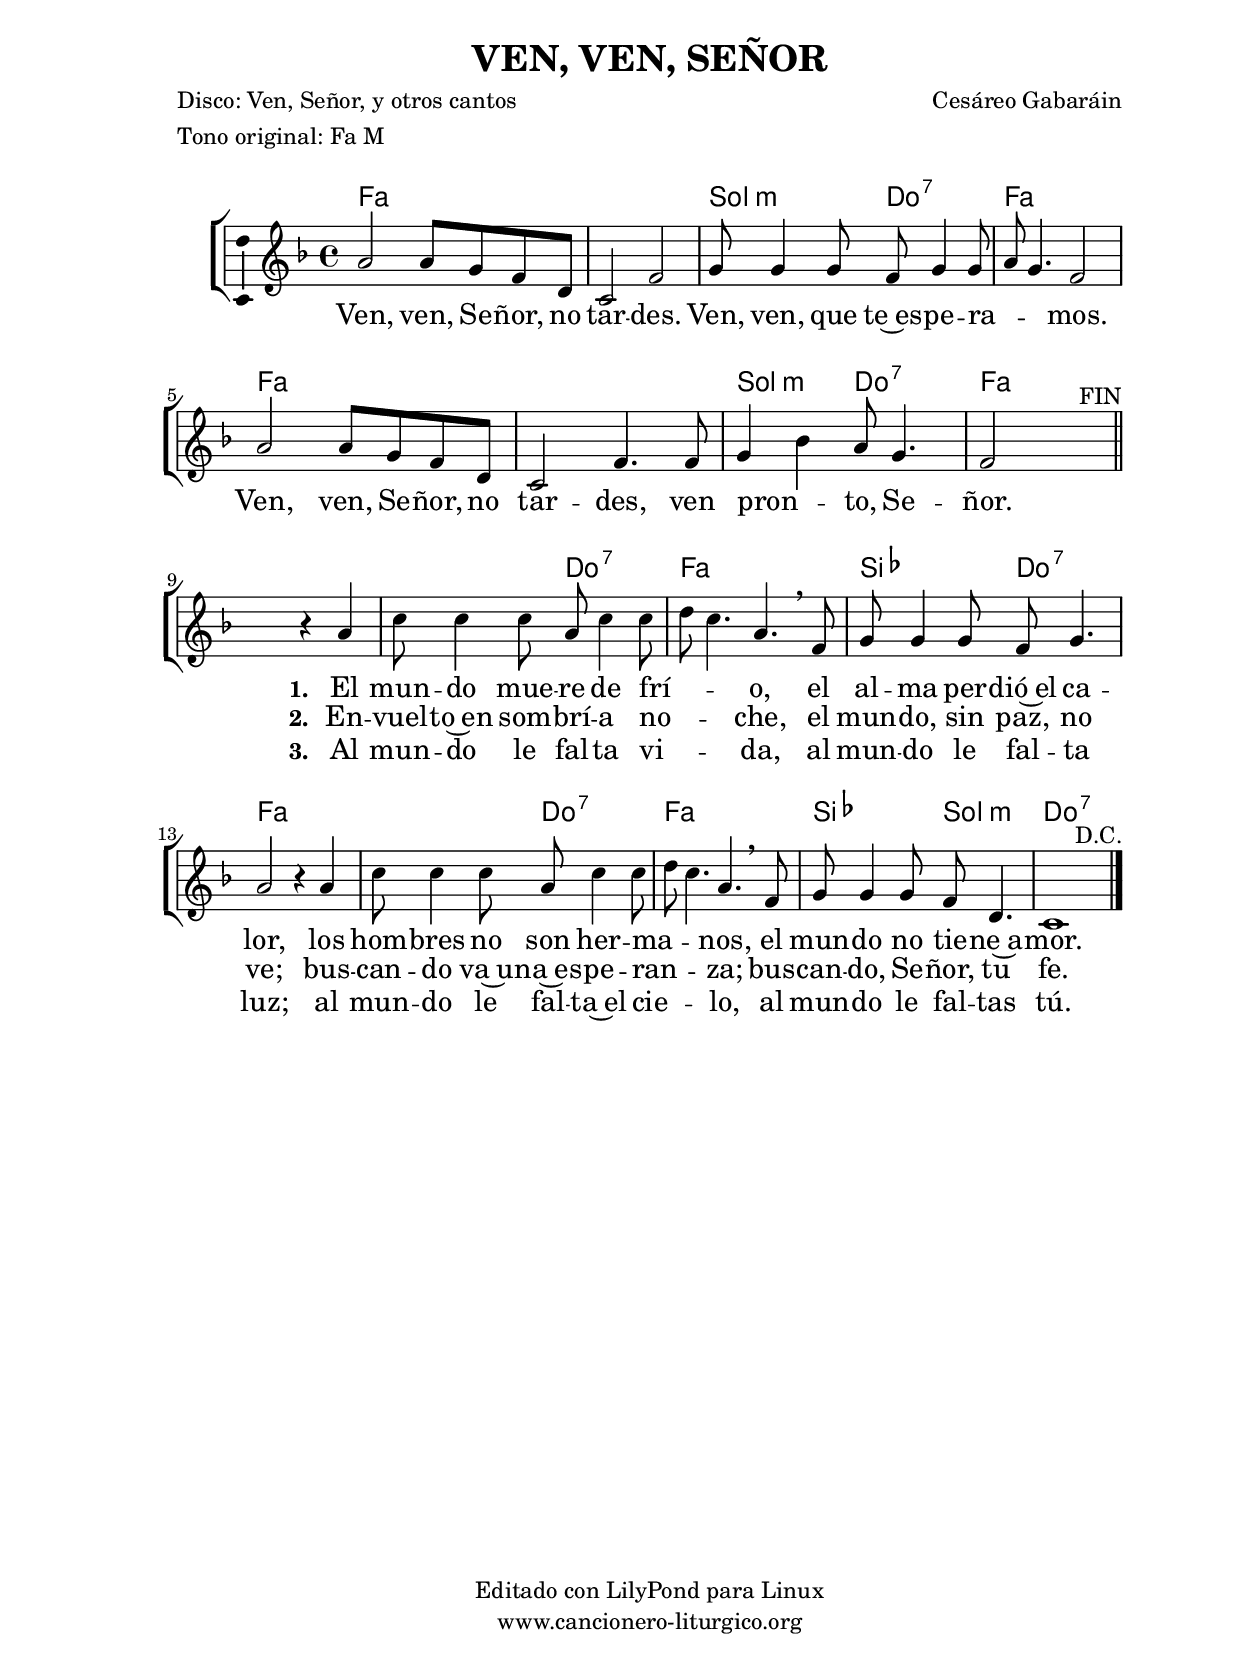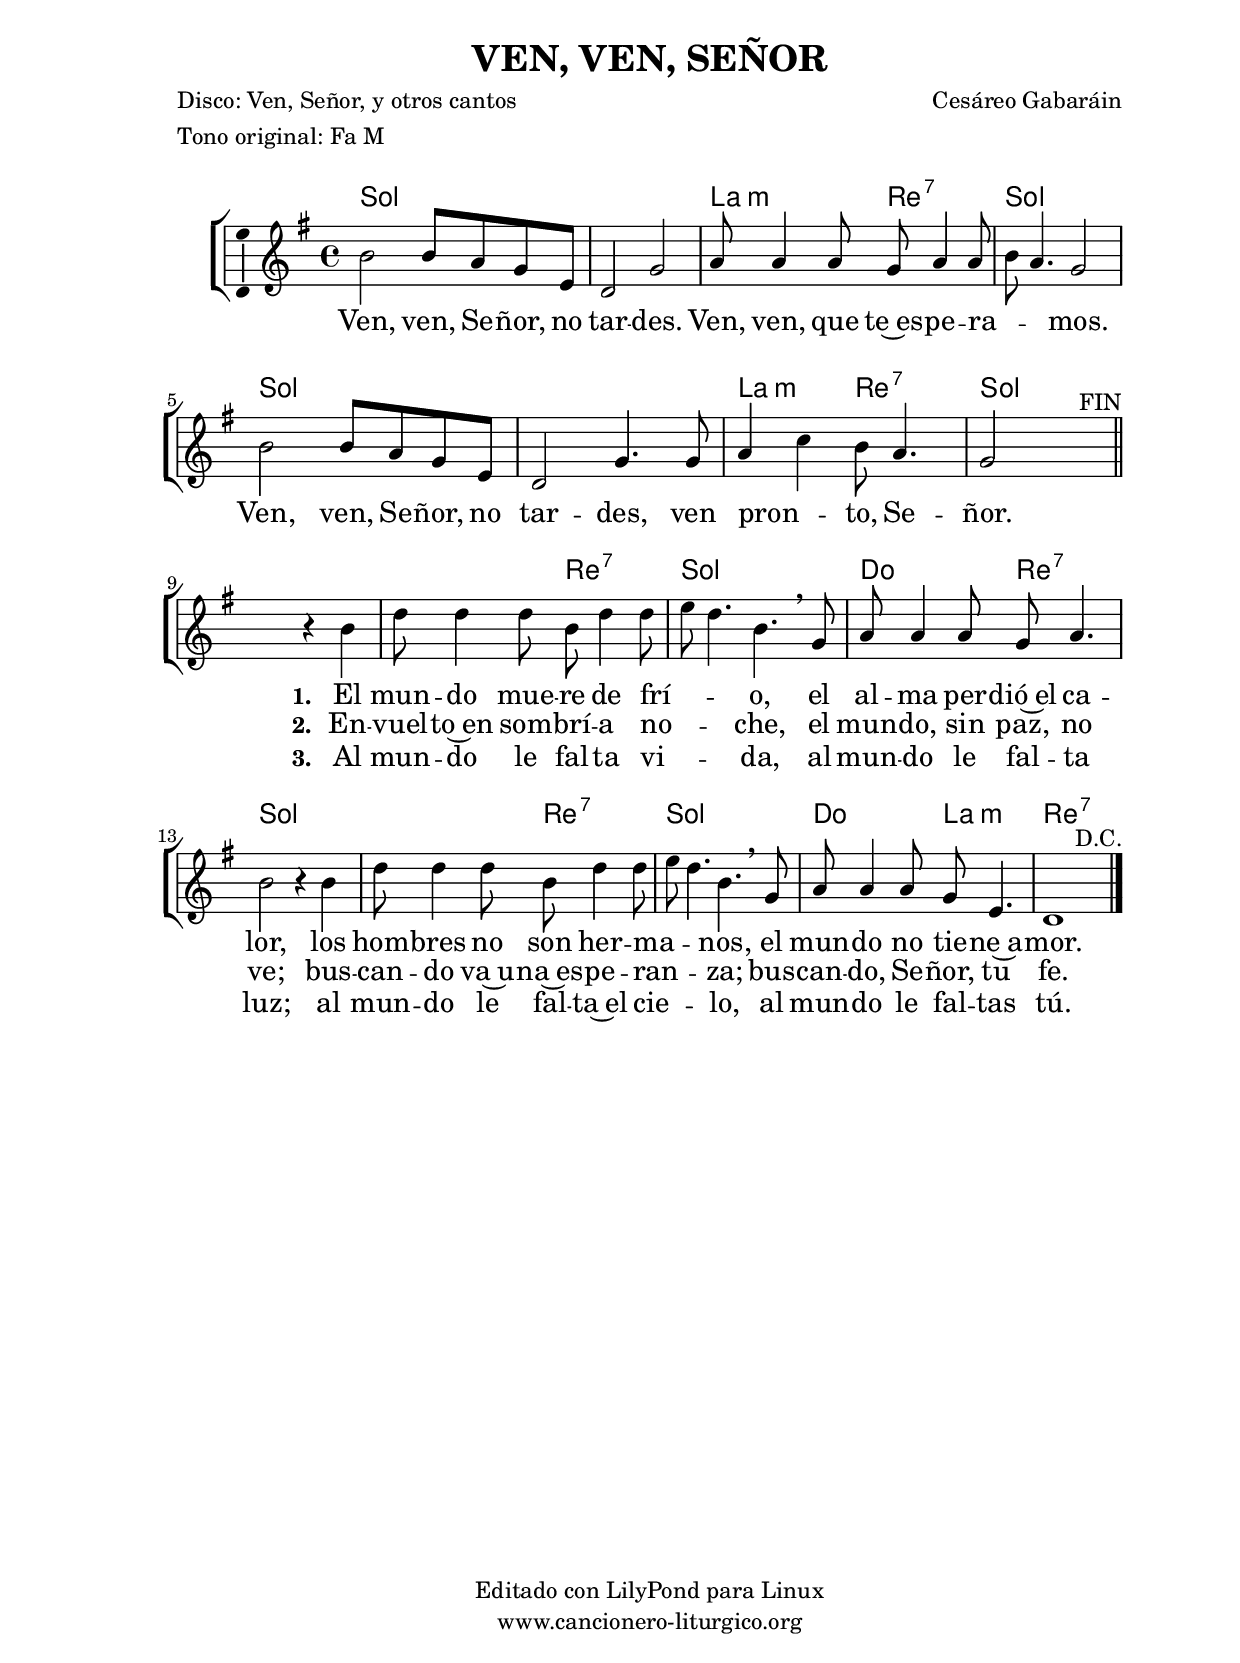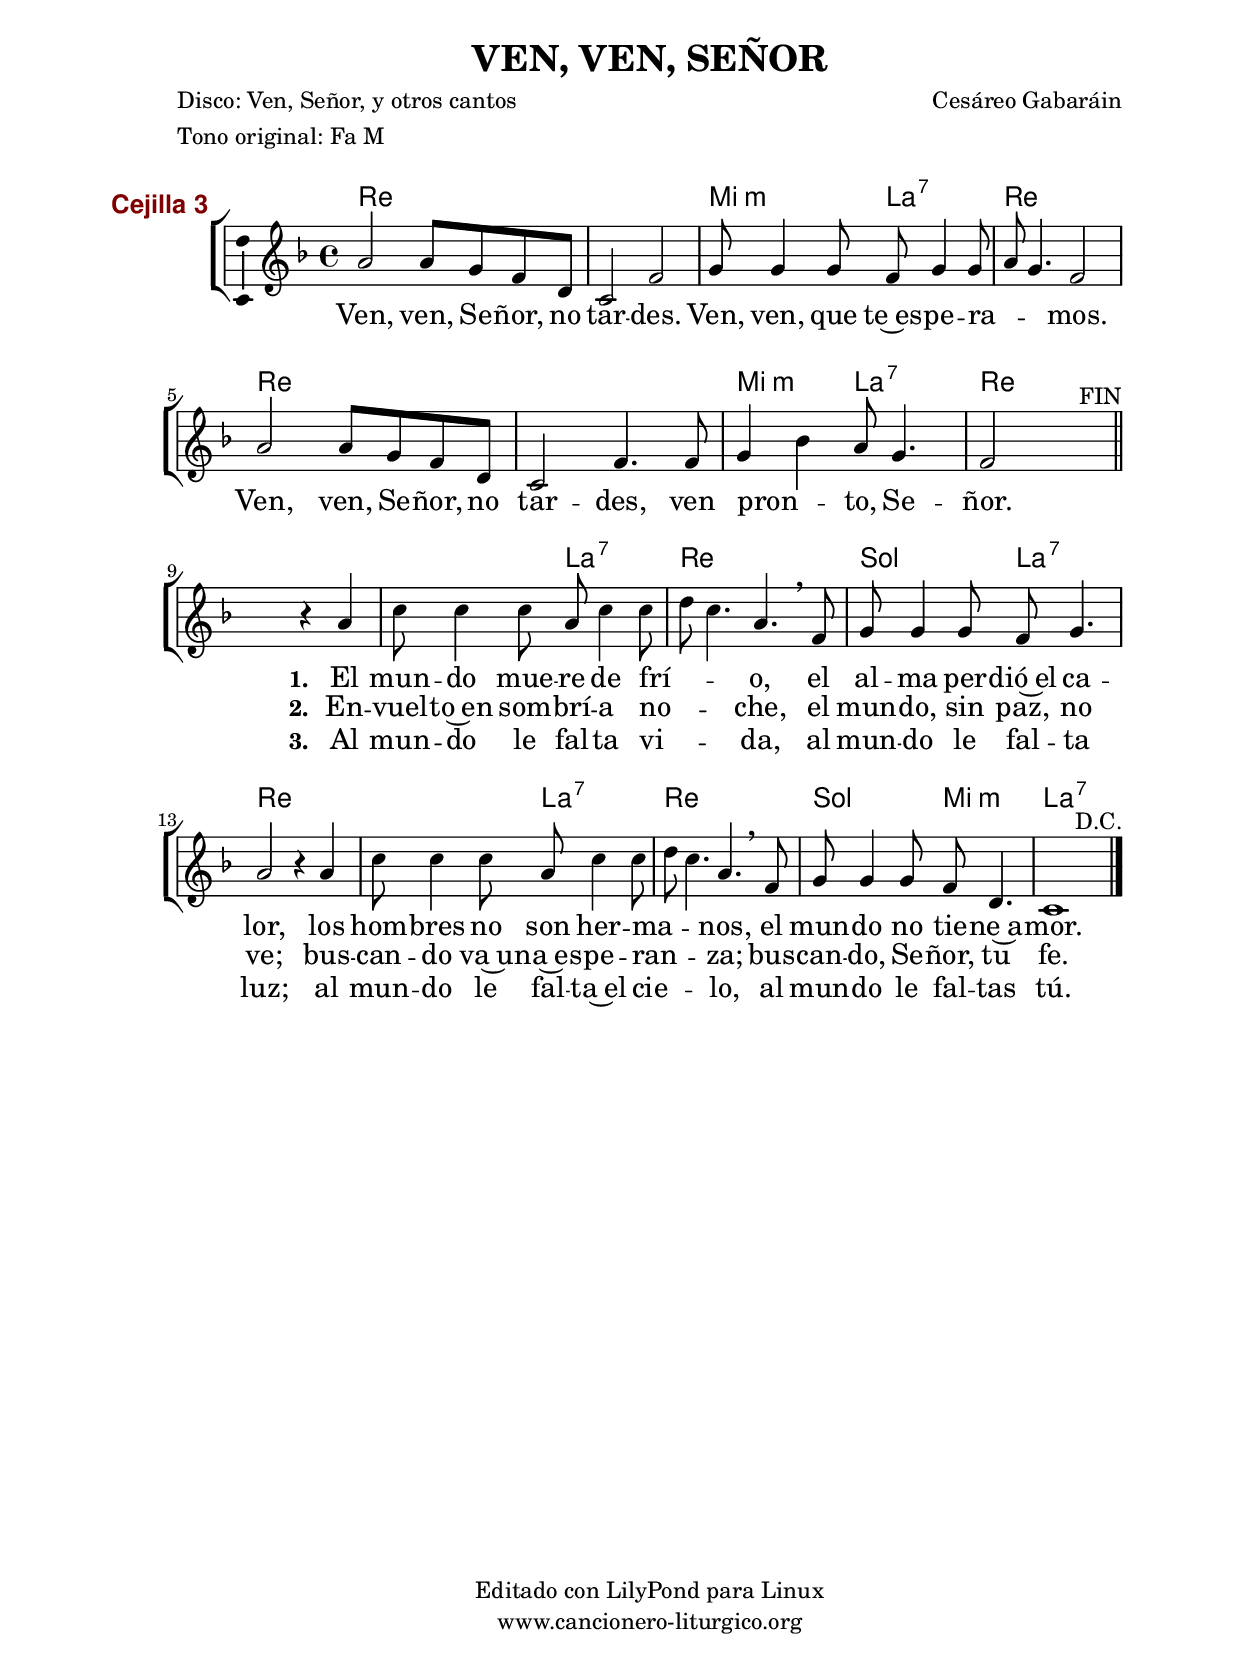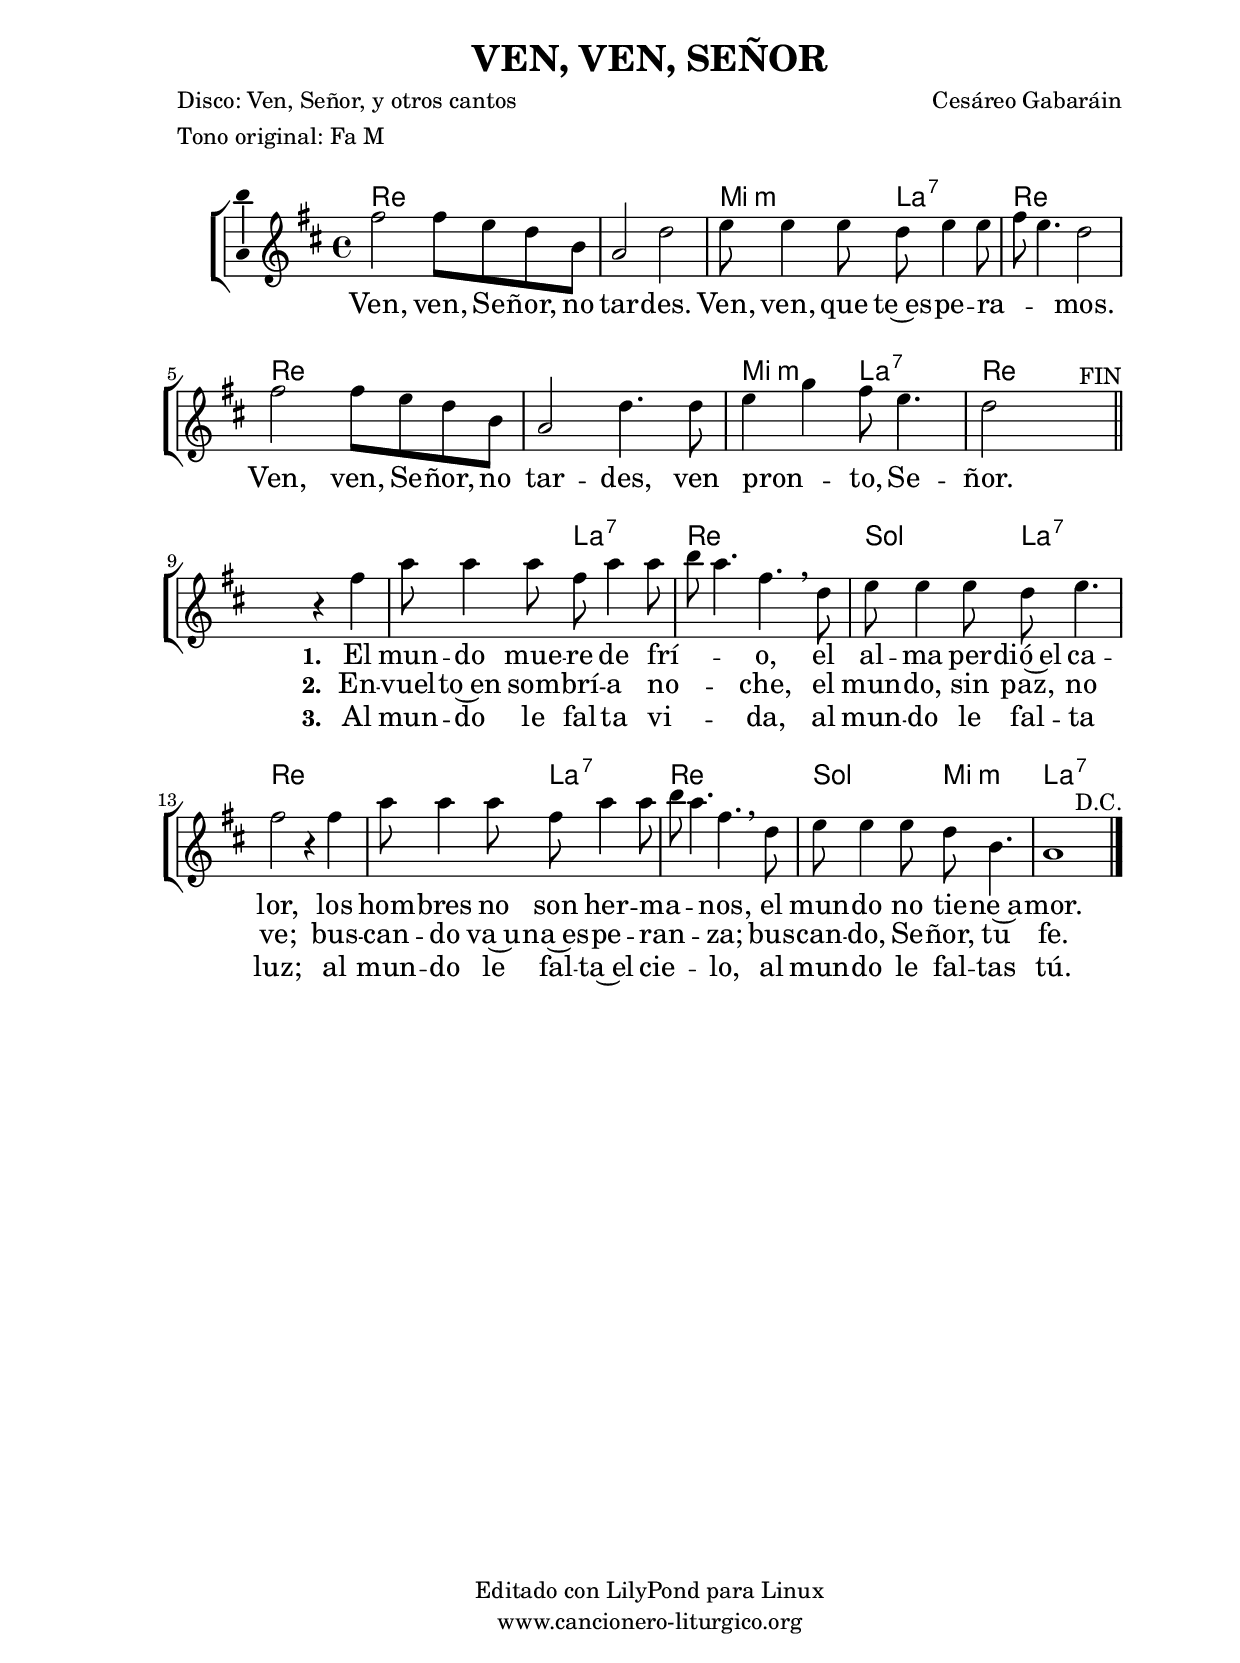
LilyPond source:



%versión de lilypond para la que se ha escrito esta partitura:
\version "2.16.0"

	%Tamaño papel
	#(set-default-paper-size "a4")
	%Tamaño partitura
	#(set-global-staff-size 20)
	%No responde al pulsar sobre una nota
	#(ly:set-option 'point-and-click #f)

%parámetros del encabezamiento:
\header {
	title = "VEN, VEN, SEÑOR"
	subtitle = ""
	composer = "Cesáreo Gabaráin"
	poet = "Disco: Ven, Señor, y otros cantos"
	meter = "Tono original: Fa M"
	arranger = ""
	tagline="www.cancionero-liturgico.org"
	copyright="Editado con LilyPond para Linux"
	tiempo = ""
	usos = ""
	letra = ""
	}

%parámetros asociados al papel:
\paper  {
	oddHeaderMarkup = \markup {\fill-line { \on-the-fly #not-first-page \fromproperty #'header:title \on-the-fly #not-first-page \fromproperty #'header:composer }}
	evenHeaderMarkup = \markup {\fill-line { \fromproperty #'header:composer \fromproperty #'header:title }}
	#(set-paper-size "a4")
	print-page-number = ##f
	first-page-number = 1
	print-first-page-number = ##f
%	head-separation = 3.0 \cm
	top-margin = 2.0 \cm
	bottom-margin = 0.5\cm
%%%	bottom-margin = -2.0\cm
	left-margin = 3.0 \cm
	line-width = 16.0 \cm 
	indent = 8\mm
	interscoreline = 2.\mm
	between-system-space = 15\mm
%	para que las partituras no llenen la hoja:
	ragged-bottom = ##t
%	idem para la última hoja:
	ragged-last-bottom = ##f
%	para que las partituras llenen el ancho del papel:
	ragged-last = ##f
	after-title-space = 2.5 \cm
%page-count=1
%system-count=8

	%Flexible Vertical Spacing
%	markup-markup-spacing =
%	#'((basic-distance . 15) (minimum-distance . 15) (padding . 3))
	markup-system-spacing =
	#'((basic-distance . 15) (minimum-distance . 15) (padding . 3))
	system-system-spacing =
	#'((basic-distance . 15) (minimum-distance . 15) (padding . 3))
	score-system-spacing =
	#'((basic-distance . 15) (minimum-distance . 15) (padding . 5))
%	top-system-spacing = % header
%	#'((basic-distance . 8) (minimum-distance . 0) (padding . 0))
%	top-markup-spacing =
%	#'((basic-distance . 20) (minimum-distance . 20) (padding . 0))
	last-bottom-spacing = % footer
	#'((basic-distance . 5) (minimum-distance . 5) (padding . 0))
%	score-markup-spacing =
%	#'((basic-distance . 16) (minimum-distance . 13) (padding . 0))

	}


%parámetros que afectan a toda la partitura:
global =  {
	%clave de sol (G):
	\clef G
	%armadura:
%%%	\transpose c c
	\key f \major
	\tempo 4=100
	\set Score.tempoHideNote = ##t
	}


acordes = {
	\italianChords
	\chordmode {
%%%	\transpose a c {

f1 s g2:m c:7 f1
f1 s g2:m c:7 f1
s1
f2 c:7 f s bes2 c:7 f s
f2 c:7 f s bes2 g:m c:7


%%%	}
	}
}

melodia = 
%%%\transpose a c
{
	\relative c''{
	\time 4/4

a2 a8 g f d
c2 f
g8 g4 g8 f g4 g8
a8 g4. f2
\break

a2 a8 g f d
c2 f4. f8
g4 bes a8 g4.
f2 s2^"   FIN"

\bar "||"
\break

s2 r4 a4
c8 c4 c8 a8 c4 c8
d8 c4. a4. \breathe f8
g8 g4 g8 f g4.
a2 r4 a4
c8 c4 c8 a8 c4 c8
d8 c4. a4. \breathe f8
g8 g4 g8 f d4.
c1^"     D.C."

	\bar "|."
	}
	}


texto = \lyricmode {
Ven, ven, Se -- ñor, no tar -- des.
Ven, ven, que te~es -- pe -- ra -- _ _ mos.
Ven, ven, Se -- ñor, no tar -- des,
ven pron -- _ to, Se -- ñor.

\set stanza =#"1. " El mun -- do mue -- re de frí -- _ _ o,
el al -- ma per -- dió~el ca -- lor,
los hom -- bres no son her -- ma -- _ _ nos,
el mun -- do no tie -- ne~a -- mor.

	}

textodos = \lyricmode {
\skip1 \skip1 \skip1 \skip1 \skip1 \skip1 \skip1
\skip1 \skip1 \skip1 \skip1 \skip1 \skip1 \skip1
\skip1 \skip1 \skip1 \skip1 \skip1 \skip1 \skip1
\skip1 \skip1 \skip1 \skip1 \skip1 \skip1 \skip1
\skip1

\set stanza =#"2. " En -- vuel -- to~en som -- brí -- a no -- _ _ che,
el mun -- do, sin paz, no ve;
bus -- can -- do va~u -- na~es -- pe -- ran -- _ _ za;
bus -- can -- do, Se -- ñor, tu fe.

	}

textotres = \lyricmode {
\skip1 \skip1 \skip1 \skip1 \skip1 \skip1 \skip1
\skip1 \skip1 \skip1 \skip1 \skip1 \skip1 \skip1
\skip1 \skip1 \skip1 \skip1 \skip1 \skip1 \skip1
\skip1 \skip1 \skip1 \skip1 \skip1 \skip1 \skip1
\skip1

\set stanza =#"3. " Al mun -- do le fal -- ta vi -- _ _ da,
al mun -- do le fal -- ta luz;
al mun -- do le fal -- ta~el cie -- _ _ lo,
al mun -- do le fal -- tas tú.

	}


acordesStaff = \context ChordNames = acordesStaff <<
	\set chordChanges = ##t
	\acordes
	>>


%%%%%%%%%%%%%%%%%%%%%%%%%%%%%%%%%%% CEJILLA %%%%%%%%%%%%%%%%%%%%%%%%%%%%%%%%%%%
acordescejilla = {
%%%	\override ChordNames.ChordName #'font-size = #-1
%%%	\override ChordNames.ChordName #'font-series = #'bold
	\transpose f d {
		\acordes
		}
	}

acordescejillaStaff = \context ChordNames = acordescejillaStaff <<
	\set Staff.instrumentName = \markup \with-color #darkred \larger \bold \sans "Cejilla 3"
	\set chordChanges = ##t
	\acordescejilla
	>>
%%%%%%%%%%%%%%%%%%%%%%%%%%%%%%%%%%% CEJILLA %%%%%%%%%%%%%%%%%%%%%%%%%%%%%%%%%%%


vozStaff = \context Voice = vozStaff
\with {\consists "Ambitus_engraver"}
<<
%	\set Staff.instrumentName = ""
%	\set Staff.shortInstrumentName = ""
%	\set Staff.midiInstrument = #"clarinet"
%	\set Staff.midiInstrument = #"cello"
%	\set Staff.midiInstrument = #"flute"
	\set Staff.midiInstrument = #"electric guitar (jazz)"
%	\set Staff.midiInstrument = #"english horn"
%	\set Staff.midiInstrument = #"violin"
%	\set Staff.midiInstrument = #"glockenspiel"
	\set Staff.midiMinimumVolume = #0.7
	\set Staff.midiMaximumVolume = #0.9
	\global
	\melodia
	>>

textoStaff = \context Lyrics = textoStaff <<
	\lyricsto vozStaff \texto
	>>

textodosStaff = \context Lyrics = textodosStaff <<
	\lyricsto vozStaff \textodos
	>>

textotresStaff = \context Lyrics = textotresStaff <<
	\lyricsto vozStaff \textotres
	>>

\book {
	\score {
		\context ChoirStaff {
			\override StaffGroup.SystemStartBracket #'collapse-height = #1
			\override Score.SystemStartBar #'collapse-height = #1
			<<
			\acordesStaff
			\vozStaff
			\textoStaff
			\textodosStaff
			\textotresStaff
			>>
			}
		\layout {
	    		\context {
				\Lyrics
				\override LyricText #'font-size = #2
				}
	   		 \context {
				\Score
				\override StaffSymbol #'staff-space = #(magstep +3)
				}
			}
		}
	\score {
		\unfoldRepeats
		\context ChoirStaff {
			<<
			\acordesStaff
			\vozStaff
			>>
			}
		\midi {
	  		\context {
	  			\Score
				tempoWholesPerMinute = #(ly:make-moment 70 4)
				}
			}
		}
	}


%Partitura para guitarra
#(define output-suffix "G")
\book {
	\score {
		\context ChoirStaff {
			\override StaffGroup.SystemStartBracket #'collapse-height = #1
			\override Score.SystemStartBar #'collapse-height = #1
			<<
			\acordescejillaStaff
			\vozStaff
			\textoStaff
			\textodosStaff
			\textotresStaff
			>>
			}
		\layout {
%%%%%%%%%%%%%%%%%%%%%%%%%%%%%%%%%%% CEJILLA %%%%%%%%%%%%%%%%%%%%%%%%%%%%%%%%%%%
			\context {
				\ChordNames \consists Instrument_name_engraver
				}
%%%%%%%%%%%%%%%%%%%%%%%%%%%%%%%%%%% CEJILLA %%%%%%%%%%%%%%%%%%%%%%%%%%%%%%%%%%%
	    		\context {
				\Lyrics
				\override LyricText #'font-size = #2
				}
	   		 \context {
				\Score
				\override StaffSymbol #'staff-space = #(magstep +3)
				}
			}
		}
	}


#(define output-suffix "C")
\book {
	\score {
		\context ChoirStaff {
			\override StaffGroup.SystemStartBracket #'collapse-height = #1
			\override Score.SystemStartBar #'collapse-height = #1
\transpose c d
			<<
			\acordesStaff
			\vozStaff
			\textoStaff
			\textodosStaff
			\textotresStaff
			>>
			}
		\layout {
	    		\context {
				\Lyrics
				\override LyricText #'font-size = #2
				}
	   		 \context {
				\Score
				\override StaffSymbol #'staff-space = #(magstep +3)
				}
			}
		}
	}


#(define output-suffix "S")
\book {
	\score {
		\context ChoirStaff {
			\override StaffGroup.SystemStartBracket #'collapse-height = #1
			\override Score.SystemStartBar #'collapse-height = #1
\transpose c a
			<<
			\acordesStaff
			\vozStaff
			\textoStaff
			\textodosStaff
			\textotresStaff
			>>
			}
		\layout {
	    		\context {
				\Lyrics
				\override LyricText #'font-size = #2
				}
	   		 \context {
				\Score
				\override StaffSymbol #'staff-space = #(magstep +3)
				}
			}
		}
	}




